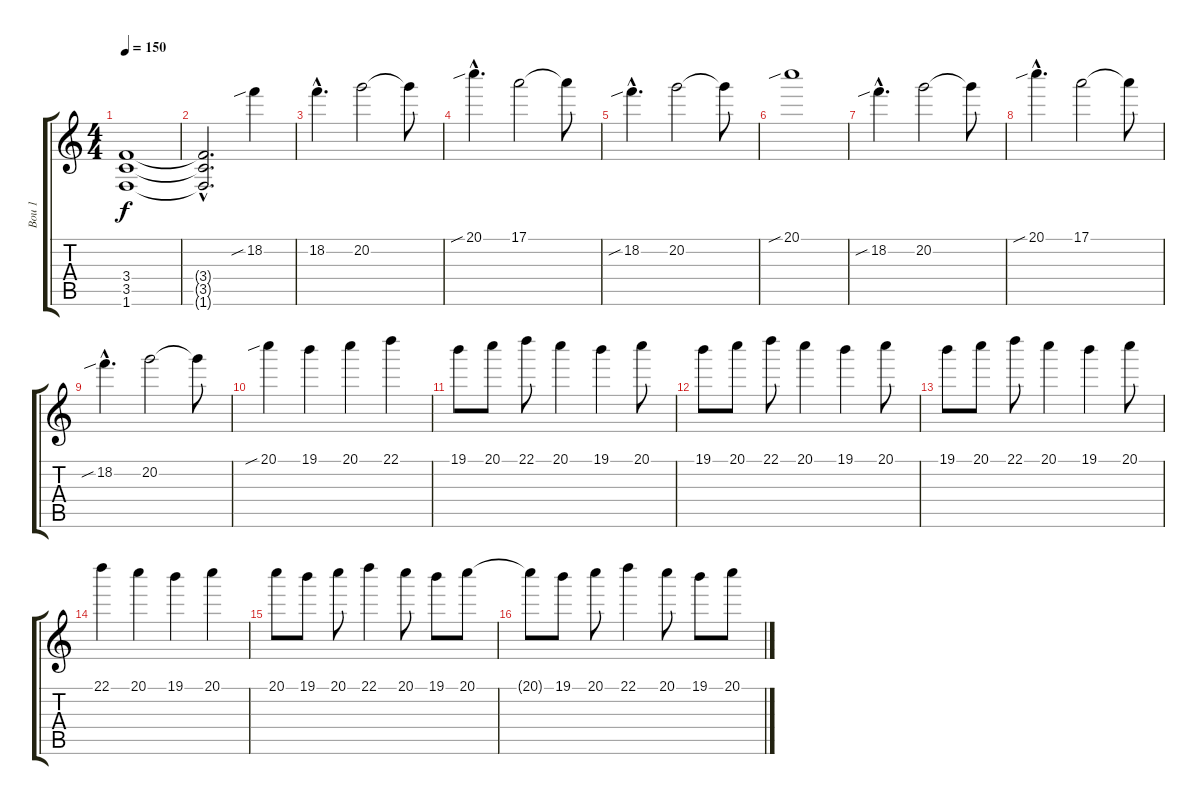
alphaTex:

\track ("Bou 1" "Bou 1") {instrument distortionguitar}
\staff {score tabs}
\tuning (E4 B3 G3 D3 A2 E2) {hide}
\ts (4 4)
\tempo 150
\clef g2
\ks c
(3.4 3.5 1.6).1{dy f} |
(3.4{hac t} 3.5{hac t} 1.6{hac t}).2{d} 18.2{sib}.4{volume 15 balance 8 instrument overdrivenguitar} |
18.2{hac}.4{d} 20.2.2 20.2{t}.8 |
20.1{sib hac}.4{d} 17.1.2 17.1{t}.8 |
18.2{sib hac}.4{d} 20.2.2 20.2{t}.8 |
20.1{sib}.1 |
18.2{sib hac}.4{d} 20.2.2 20.2{t}.8 |
20.1{sib hac}.4{d} 17.1.2 17.1{t}.8 |
18.2{sib hac}.4{d} 20.2.2 20.2{t}.8 |
20.1{sib}.4 19.1.4 20.1.4 22.1.4 |
19.1.8 20.1.8 22.1.8 20.1.4 19.1.4 20.1.8 |
19.1.8 20.1.8 22.1.8 20.1.4 19.1.4 20.1.8 |
19.1.8 20.1.8 22.1.8 20.1.4 19.1.4 20.1.8 |
22.1.4 20.1.4 19.1.4 20.1.4 |
20.1.8 19.1.8 20.1.8 22.1.4 20.1.8 19.1.8 20.1.8 |
20.1{t}.8 19.1.8 20.1.8 22.1.4 20.1.8 19.1.8 20.1.8
